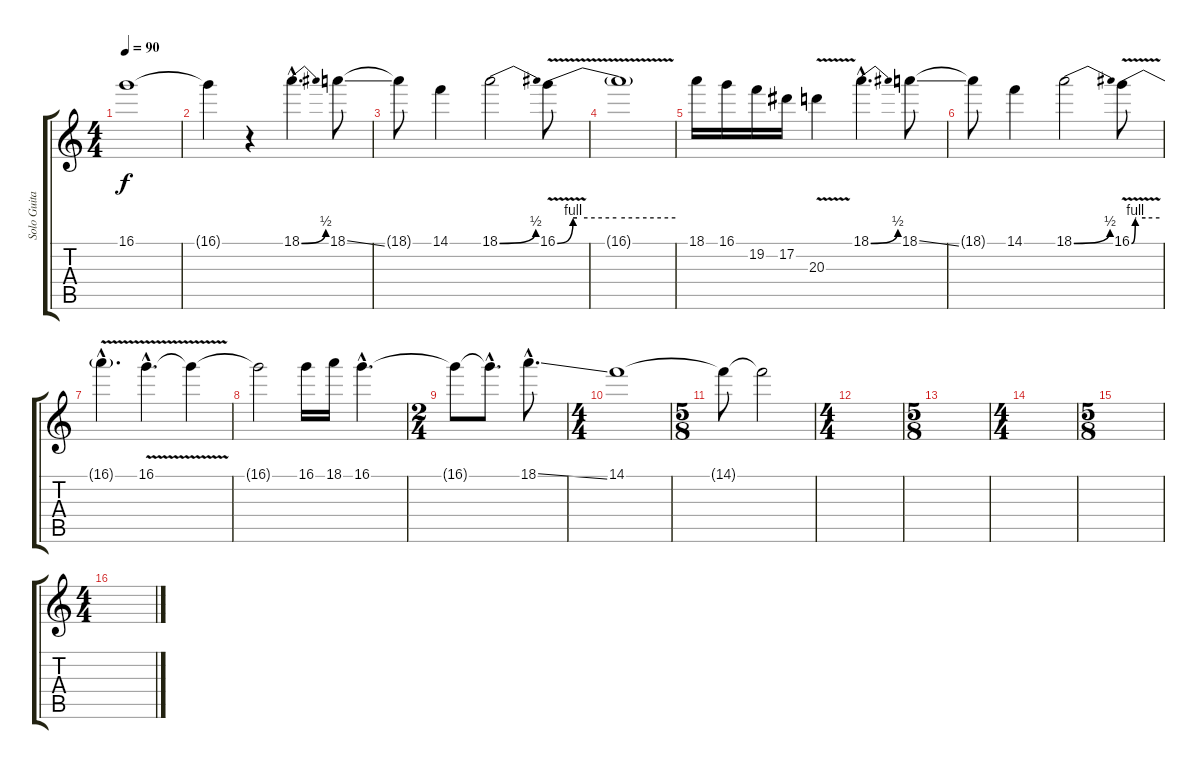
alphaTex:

\track ("Solo Guitar" "Solo Guita") {instrument overdrivenguitar}
\staff {score tabs}
\tuning (Eb4 Bb3 Gb3 Db3 Ab2 Eb2) {hide}
\ts (4 4)
\tempo 90
\clef g2
\ks c
16.1{t}.1{dy f} |
16.1{t}.4 r.4 18.1{be (bend 0 0 60 2) hac}.4{d} 18.1{ss}.8 |
18.1{t}.8 14.1.4 18.1{be (bend 0 0 60 2)}.2 16.1{be (custom 0 0 8 4 10 4 30 4 60 4) v}.8 |
16.1{t}.1 |
18.1.16 16.1.16 19.2.16 17.2.16 20.3{v}.4 18.1{be (bend 0 0 60 2) hac}.4{d} 18.1{ss}.8 |
18.1{t}.8 14.1.4 18.1{be (bend 0 0 60 2)}.2 16.1{be (custom 0 0 8 4 10 4 30 4 60 4) v}.8 |
16.1{hac t}.4{d} 16.1{v hac}.4{d} 16.1{t}.4 |
16.1{t}.2 16.1.16 18.1.16 16.1{hac}.4{d} |
\ts (2 4)
16.1{t}.8 16.1{hac t}.8{d} 18.1{ss hac}.8{d} |
\ts (4 4)
14.1.1{volume 0} |
\ts (5 8)
14.1{t}.8 14.1{t}.2 |
\ts (4 4)
|
\ts (5 8)
|
\ts (4 4)
|
\ts (5 8)
|
\ts (4 4)
